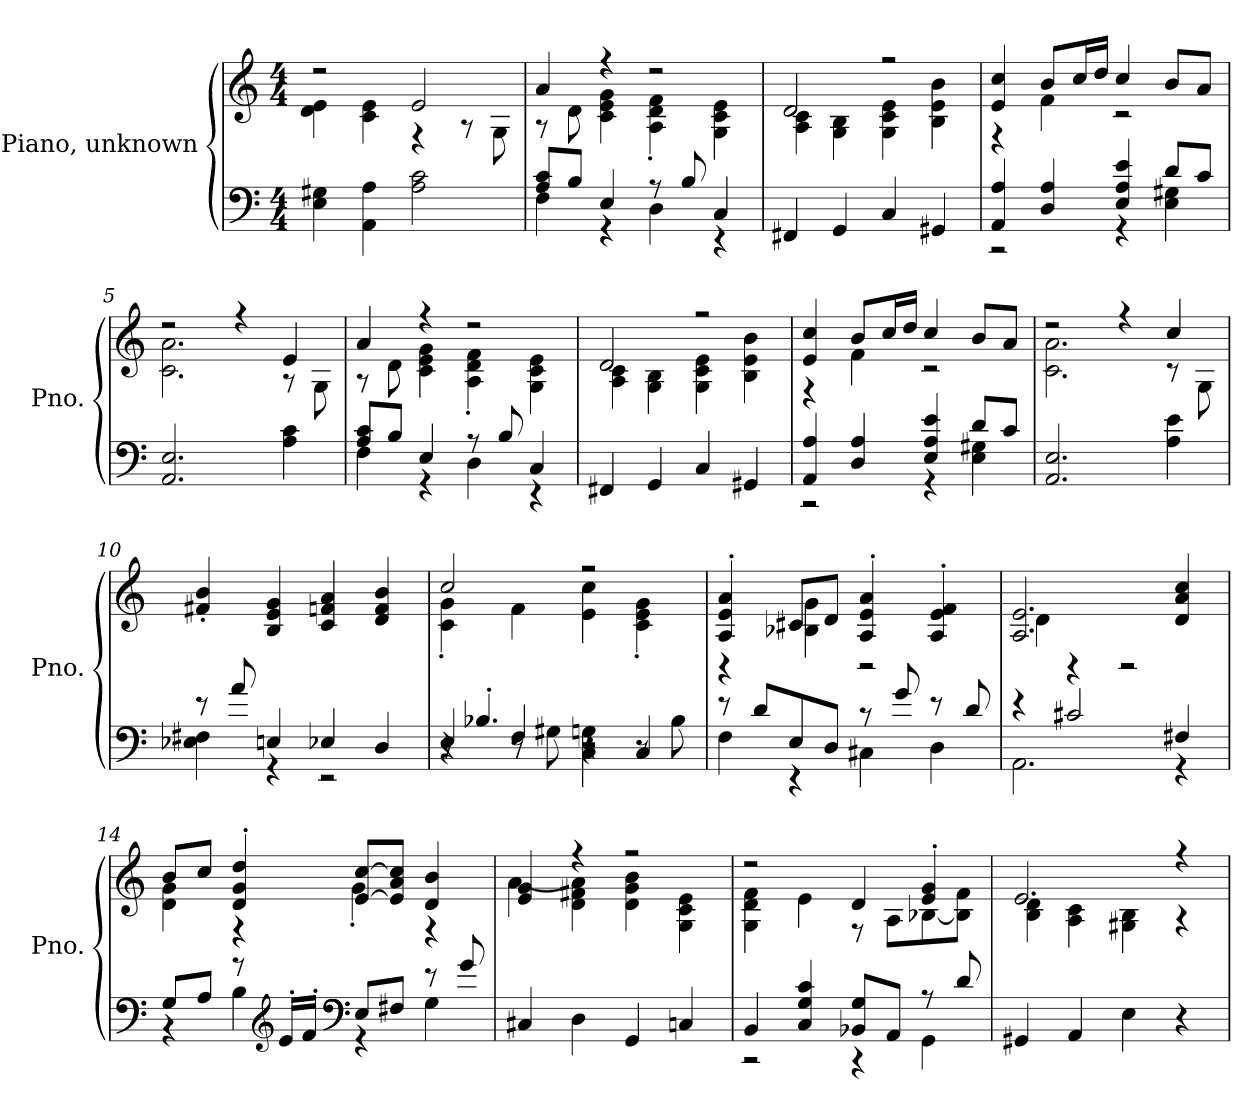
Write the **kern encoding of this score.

**kern	**kern
*part1	*part1
*staff2	*staff1
*I"Piano, unknown	*
*I'Pno.	*
*clefF4	*clefG2
*k[]	*k[]
*M4/4	*M4/4
*MM120	*MM120
=1	=1
*	*^
4E\ 4G#X\	2r	4d\ 4e\
4AA\ 4A\	.	4c\ 4e\
2A\ 2c\	2e/	4r
.	.	8r
.	.	8G\
=2	=2	=2
*^	*	*
8A/ 8c/L	4F\	4a/	8r
8B/J	.	.	8d\
4E/	4r	4r	4c\ 4e\ 4g\
8r	4D\	2r	4A\' 4d\' 4f\'
8B/	.	.	.
4C/	4r	.	4G\ 4c\ 4e\
*v	*v	*	*
=3	=3	=3
4FF#X/	2d/	4A\ 4c\
4GG/	.	4G\ 4B\
4C/	2r	4G\ 4c\ 4e\
4GG#X/	.	4B\ 4e\ 4b\
=4	=4	=4
*^	*	*
4AA/ 4A/	2r	4e/ 4cc/	4r
4D/ 4A/	.	8b/L	4f\
.	.	16cc/L	.
.	.	16dd/JJ	.
4E/ 4A/ 4e/	4r	4cc/	2r
8d/L	4E\ 4G#X\	8b/L	.
8c/J	.	8a/J	.
*v	*v	*	*
=5	=5	=5
2.AA/ 2.E/	2r	2.c\ 2.a\
.	4r	.
4A\ 4c\	4e/	8r
.	.	8G\
=6	=6	=6
*^	*	*
8A/ 8c/L	4F\	4a/	8r
8B/J	.	.	8d\
4E/	4r	4r	4c\ 4e\ 4g\
8r	4D\	2r	4A\' 4d\' 4f\'
8B/	.	.	.
4C/	4r	.	4G\ 4c\ 4e\
*v	*v	*	*
!!LO:LB:g=z	!!
=7	=7	=7
4FF#X/	2d/	4A\ 4c\
4GG/	.	4G\ 4B\
4C/	2r	4G\ 4c\ 4e\
4GG#X/	.	4B\ 4e\ 4b\
=8	=8	=8
*^	*	*
4AA/ 4A/	2r	4e/ 4cc/	4r
4D/ 4A/	.	8b/L	4f\
.	.	16cc/L	.
.	.	16dd/JJ	.
4E/ 4A/ 4e/	4r	4cc/	2r
8d/L	4E\ 4G#X\	8b/L	.
8c/J	.	8a/J	.
*v	*v	*	*
=9	=9	=9
2.AA/ 2.E/	2r	2.c\ 2.a\
.	4r	.
4A\ 4e\	4cc/	8r
.	.	8G\
*	*v	*v
=10	=10
*^	*
8r	4E-X\ 4F#X\	4f#X/' 4b/'
8a/	.	.
4En/	4r	4B/ 4e/ 4g/
4E-X/	2r	4c/ 4fn/ 4a/
4D/	.	4d/ 4f/ 4b/
=11	=11	=11
*	*^	*^
8r	4r	4E/	2cc/	4c\' 4g\'
4.B-X'/	.	.	.	.
.	8r	4F/	.	4f\
.	8G#X\	.	.	.
2r	4C\ 4Gn\	4r	2r	4e\ 4cc\
.	8r	4C/	.	4c\' 4e\' 4g\'
.	8B-\	.	.	.
*	*v	*v	*	*
!!LO:LB:g=z	!!
=12	=12	=12	=12
8r	4F\	4A/' 4e/' 4a/'	4r
8d/L	.	.	.
8E/	4r	8c#X/L	4B-X\ 4g\
8D/J	.	8d/J	.
8r	4C#X\	4A/' 4e/' 4a/'	2r
8g/	.	.	.
8r	4D\	4A/' 4e/' 4f/'	.
8d/	.	.	.
=13	=13	=13	=13
4r	2.AA\	2.A/ 2.e/	4d\
2c#X/	.	.	4r
.	.	.	2r
4F#X/	4r	4d/ 4a/ 4cc/	.
=14	=14	=14	=14
8G/L	4r	8b/L	4d\ 4g\
8A/J	.	8cc/J	.
8r	4B\	4d/' 4g/' 4dd/'	4r
*clefG2	*	*	*
16e'/LL	.	.	.
16f'/JJ	.	.	.
*clefF4	*	*	*
8E/L	4r	[8e/ [8cc/L	4g'\
8F#X/J	.	8e/] 8a/ 8cc/]J	.
8r	4G\	4d/ 4b/	4r
8g/	.	.	.
*v	*v	*	*
=15	=15	=15
4C#X/	4e/ 4g/	[4a\
4D\	4r	4d\ 4f#X\ 4a\]
4GG/	2r	4d\ 4g\ 4b\
4Cn/	.	4G\ 4c\ 4e\
!!LO:LB:g=z	!!
=16	=16	=16
*^	*	*
4BB/	2r	2r	4G\ 4d\ 4f\
4C/ 4G/ 4c/	.	.	4e\
8BB-X/ 8G/L	4r	4d/	8r
8AA/J	.	.	8A\L
8r	4GG\	4e/' 4g/'	[8B-X\
8d/	.	.	8B-\] 8f\J
*v	*v	*	*
=17	=17	=17
4GG#X/	2.e/	4B\ 4d\
4AA/	.	4A\ 4c\
4E\	.	4G#X\ 4B\
4r	4r	4r
*	*v	*v
=	=
*-	*-
